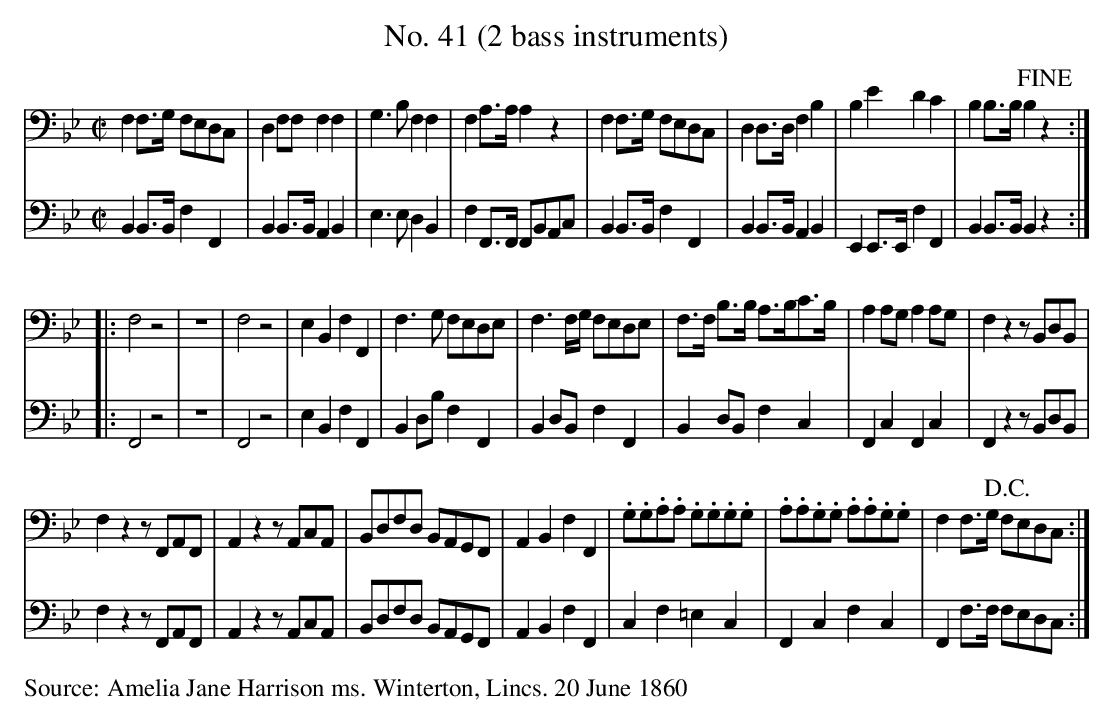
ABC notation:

X:1
T:No. 41 (2 bass instruments)
M:C|
L:1/8
K:Bb
V:1 clef=bass octave=-2
f2f>g fedc|d2fff2f2|g3bf2f2|f2a>aa2z2|f2f>g fedc|d2d>df2b2|b2e'2d'2c'2|\
b2b>bb2!fine!z2::
f4z4|Z|f4z4|e2B2f2F2|f3g fede|f3f/g/ fede|f>f b>b a>bc'>b|a2aga2ag|f2z2zBdB|
f2z2zFAF|A2z2zAcA|Bdfd BAGF|A2B2f2F2|.g.g.a.a .g.g.g.g|.a.a.g.g .a.a.g.g|\
f2f>g !D.C.!fedc:|
V:2 clef=bass octave=-2
B2B>Bf2F2|B2B>BA2B2|e3ed2B2|f2F>F FBAc|B2B>Bf2F2|B2B>BA2B2|E2E>Ef2F2|B2B>BB2z2::
F4z4|Z|F4z4|e2B2f2F2|B2dbf2F2|B2dBf2F2|B2dBf2c2|F2c2F2c2|F2z2zBdB|f2z2zFAF|\
A2z2zAcA|Bdfd BAGF|A2B2f2F2|c2f2=e2c2|F2c2f2c2|F2f>f fedc:|
